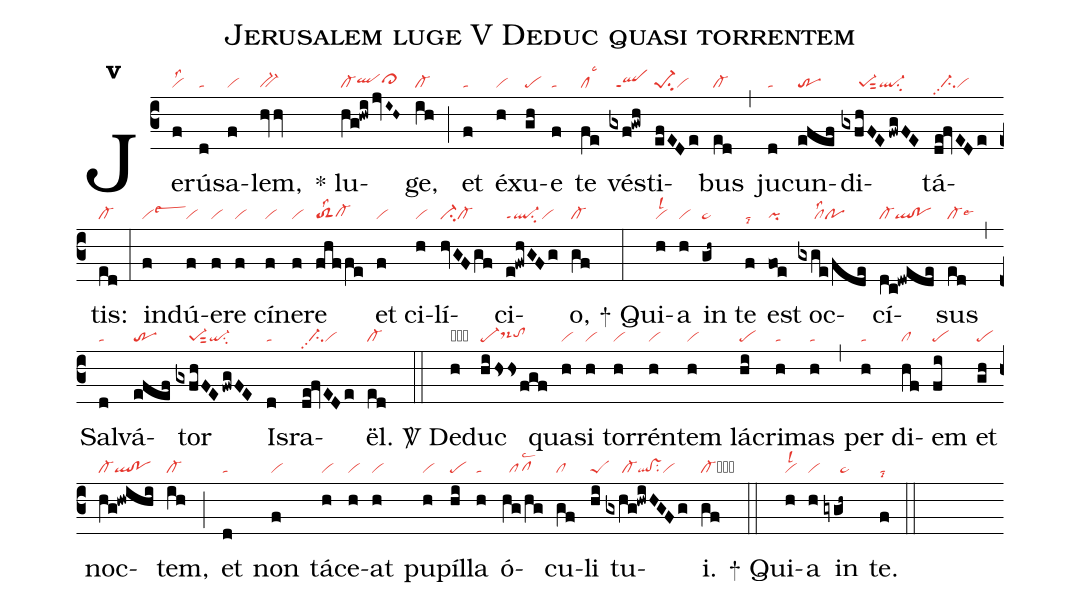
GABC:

name:Jerusalem luge V Deduc quasi torrentem;
office-part:re;
mode:5;
nabc-lines:1;
%%
initial-style: 1;
name:Jerusalem luge;
mode: 5;
office-part: Responsorium;
annotation: Resp.;
annotation: v;
nabc-lines:1;
%%
(c3) Je(f|vilss2)rú(d|ta)sa(f|vi)lem,(hvhv|bv-) <sp>*</sp> lu(hg!hwi/jvI~H~|cl-qlhhci~hh)ge,(ih|cl-) (;) et(f|ta) éx(h|vi)u(gh|pe)e(f|ta) te(fe|cllsc3) vés(gxf!gwh|//qlppt1)ti(efEDe|pe-1su2vi)bus(ed|cl-) (,) ju(d|ta)cun(efef|tr)di(gxfhFE/fwgFE|/////pe-1sut2ql-su2)tá(de!fvEDe|//ci-pp2vi)tis:(ed|cl-) (:) in(f|vilsew3)dú(f|vi)e(f|vi)re(f|vi) cí(f|vi)ne(f|vi)re(fhffe|toS2lss2cl-hg) et(f|vi) ci(h|vi)lí(hvGFgf|ci-cl-)ci(e!fwhGFg|ql-ppt1su2vi)o,(gf|cl-) (:)
<sp>+</sp> Qui(h|vilsl2)a(h|vi) in(gh~|pe~) te(f|talsi8) est(foe|pi) oc(gxge/fde|/////cllss2po)cí(dc!dwede|cl-ql!po)sus(ed|cl-lse6) (,) Sal(d|ta)vá(efef|tr)tor(gxfhFE/fwgFE|////pe-1sut2qi-su2) Is(d|ta)ra(de!fvEDe|//ci-pp2vi)ël.(ed|cl-) (::)

<sp>V/</sp> De(h|obvi)duc(hi/hshs/fgf|pe-ds-hhtohh) qua(h|vi)si(h|vi) tor(h|vi)rén(h|vi)tem(h|vi) lá(hi|pe)cri(h|ta)mas(h|ta) (,) per(h|ta) di(hf|cl)em(fi|pe) et(gh|pe) noc(hg!hwihi|cl-ql!po)tem,(ih|cl-) (;) et(d|ta) non(f|vi) tá(h|vi)ce(h|vi)at(h|vi) pu(h|vi)píl(hi|pe)la(h|ta) ó(hg/hg|//pflsc2)cu(gf|cl)li(hi|peS) tu(gxhg!hwiHGFg|/////cl-ql!vssu2vi)i.(gf|cl-cb) (::)
<sp>+</sp> Qui(h|vilsl2)a(h|vi) in(gygh~|/////pe~) te.(f|talsi8) (::)
